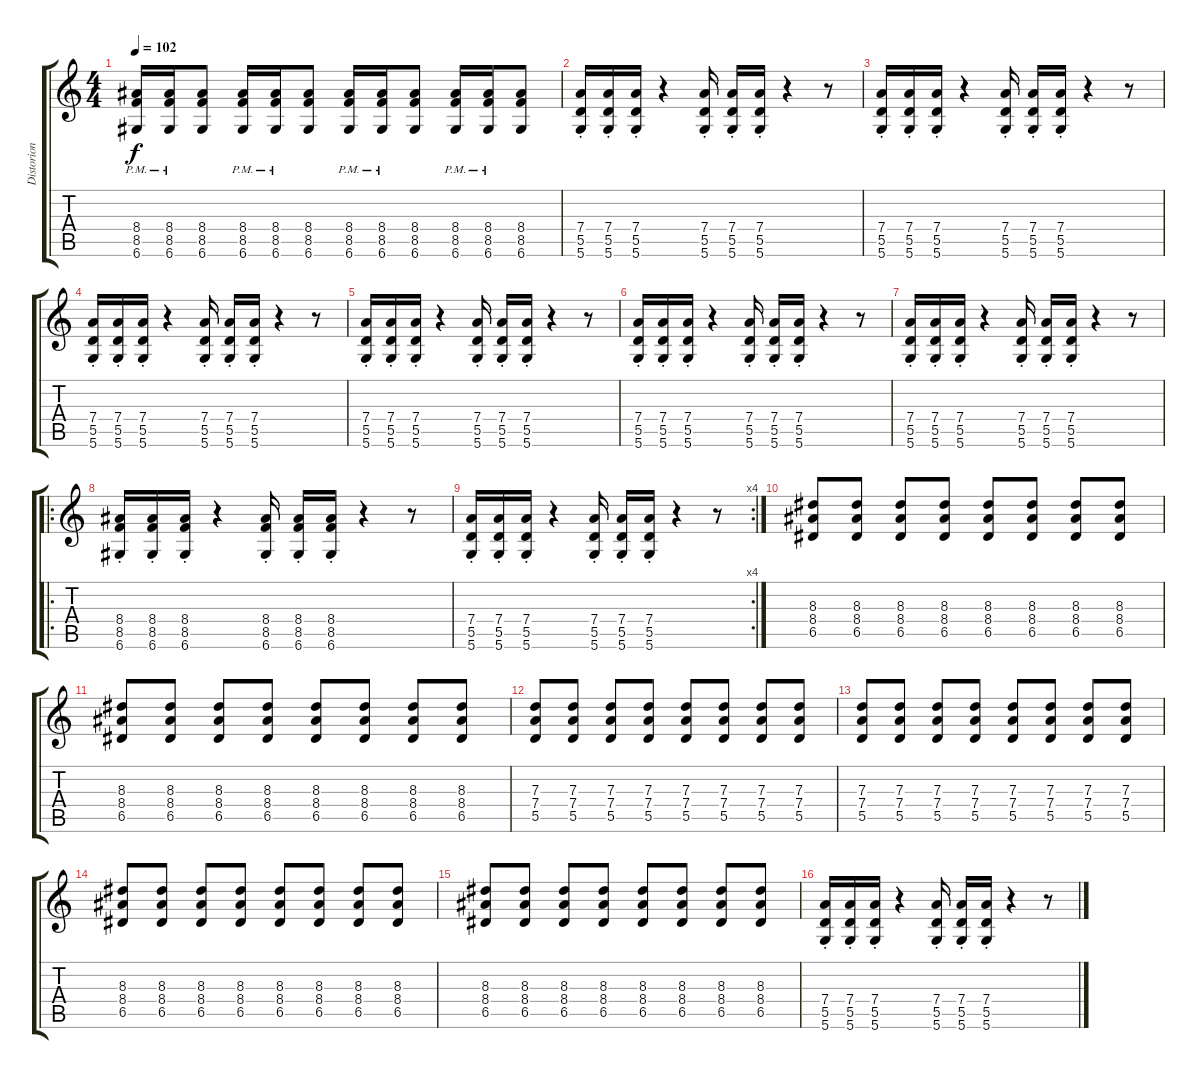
\track ("Distorion guitar" "Distorion ") {instrument distortionguitar}
\staff {score tabs}
\tuning (E4 B3 G3 D3 A2 D2) {hide}
\ts (4 4)
\tempo 102
\clef g2
\ks c
(8.4{pm} 8.5{pm} 6.6{pm}).16{dy f} (8.4{pm} 8.5{pm} 6.6{pm}).16 (8.4 8.5 6.6).8 (8.4{pm} 8.5{pm} 6.6{pm}).16 (8.4{pm} 8.5{pm} 6.6{pm}).16 (8.4 8.5 6.6).8 (8.4{pm} 8.5{pm} 6.6{pm}).16 (8.4{pm} 8.5{pm} 6.6{pm}).16 (8.4 8.5 6.6).8 (8.4{pm} 8.5{pm} 6.6{pm}).16 (8.4{pm} 8.5{pm} 6.6{pm}).16 (8.4 8.5 6.6).8 |
(7.4{st} 5.5{st} 5.6{st}).16 (7.4{st} 5.5{st} 5.6{st}).16 (7.4{st} 5.5{st} 5.6{st}).16 r.4 (7.4{st} 5.5{st} 5.6{st}).16 (7.4{st} 5.5{st} 5.6{st}).16 (7.4{st} 5.5{st} 5.6{st}).16 r.4 r.8 |
(7.4{st} 5.5{st} 5.6{st}).16 (7.4{st} 5.5{st} 5.6{st}).16 (7.4{st} 5.5{st} 5.6{st}).16 r.4 (7.4{st} 5.5{st} 5.6{st}).16 (7.4{st} 5.5{st} 5.6{st}).16 (7.4{st} 5.5{st} 5.6{st}).16 r.4 r.8 |
(7.4{st} 5.5{st} 5.6{st}).16 (7.4{st} 5.5{st} 5.6{st}).16 (7.4{st} 5.5{st} 5.6{st}).16 r.4 (7.4{st} 5.5{st} 5.6{st}).16 (7.4{st} 5.5{st} 5.6{st}).16 (7.4{st} 5.5{st} 5.6{st}).16 r.4 r.8 |
(7.4{st} 5.5{st} 5.6{st}).16 (7.4{st} 5.5{st} 5.6{st}).16 (7.4{st} 5.5{st} 5.6{st}).16 r.4 (7.4{st} 5.5{st} 5.6{st}).16 (7.4{st} 5.5{st} 5.6{st}).16 (7.4{st} 5.5{st} 5.6{st}).16 r.4 r.8 |
(7.4{st} 5.5{st} 5.6{st}).16 (7.4{st} 5.5{st} 5.6{st}).16 (7.4{st} 5.5{st} 5.6{st}).16 r.4 (7.4{st} 5.5{st} 5.6{st}).16 (7.4{st} 5.5{st} 5.6{st}).16 (7.4{st} 5.5{st} 5.6{st}).16 r.4 r.8 |
(7.4{st} 5.5{st} 5.6{st}).16 (7.4{st} 5.5{st} 5.6{st}).16 (7.4{st} 5.5{st} 5.6{st}).16 r.4 (7.4{st} 5.5{st} 5.6{st}).16 (7.4{st} 5.5{st} 5.6{st}).16 (7.4{st} 5.5{st} 5.6{st}).16 r.4 r.8 |
\ro
(8.4{st} 8.5{st} 6.6{st}).16 (8.4{st} 8.5{st} 6.6{st}).16 (8.4{st} 8.5{st} 6.6{st}).16 r.4 (8.4{st} 8.5{st} 6.6{st}).16 (8.4{st} 8.5{st} 6.6{st}).16 (8.4{st} 8.5{st} 6.6{st}).16 r.4 r.8 |
\rc 4
(7.4{st} 5.5{st} 5.6{st}).16 (7.4{st} 5.5{st} 5.6{st}).16 (7.4{st} 5.5{st} 5.6{st}).16 r.4 (7.4{st} 5.5{st} 5.6{st}).16 (7.4{st} 5.5{st} 5.6{st}).16 (7.4{st} 5.5{st} 5.6{st}).16 r.4 r.8 |
(8.3 8.4 6.5).8 (8.3 8.4 6.5).8 (8.3 8.4 6.5).8 (8.3 8.4 6.5).8 (8.3 8.4 6.5).8 (8.3 8.4 6.5).8 (8.3 8.4 6.5).8 (8.3 8.4 6.5).8 |
(8.3 8.4 6.5).8 (8.3 8.4 6.5).8 (8.3 8.4 6.5).8 (8.3 8.4 6.5).8 (8.3 8.4 6.5).8 (8.3 8.4 6.5).8 (8.3 8.4 6.5).8 (8.3 8.4 6.5).8 |
(7.3 7.4 5.5).8 (7.3 7.4 5.5).8 (7.3 7.4 5.5).8 (7.3 7.4 5.5).8 (7.3 7.4 5.5).8 (7.3 7.4 5.5).8 (7.3 7.4 5.5).8 (7.3 7.4 5.5).8 |
(7.3 7.4 5.5).8 (7.3 7.4 5.5).8 (7.3 7.4 5.5).8 (7.3 7.4 5.5).8 (7.3 7.4 5.5).8 (7.3 7.4 5.5).8 (7.3 7.4 5.5).8 (7.3 7.4 5.5).8 |
(8.3 8.4 6.5).8 (8.3 8.4 6.5).8 (8.3 8.4 6.5).8 (8.3 8.4 6.5).8 (8.3 8.4 6.5).8 (8.3 8.4 6.5).8 (8.3 8.4 6.5).8 (8.3 8.4 6.5).8 |
(8.3 8.4 6.5).8 (8.3 8.4 6.5).8 (8.3 8.4 6.5).8 (8.3 8.4 6.5).8 (8.3 8.4 6.5).8 (8.3 8.4 6.5).8 (8.3 8.4 6.5).8 (8.3 8.4 6.5).8 |
(7.4{st} 5.5{st} 5.6{st}).16 (7.4{st} 5.5{st} 5.6{st}).16 (7.4{st} 5.5{st} 5.6{st}).16 r.4 (7.4{st} 5.5{st} 5.6{st}).16 (7.4{st} 5.5{st} 5.6{st}).16 (7.4{st} 5.5{st} 5.6{st}).16 r.4 r.8
